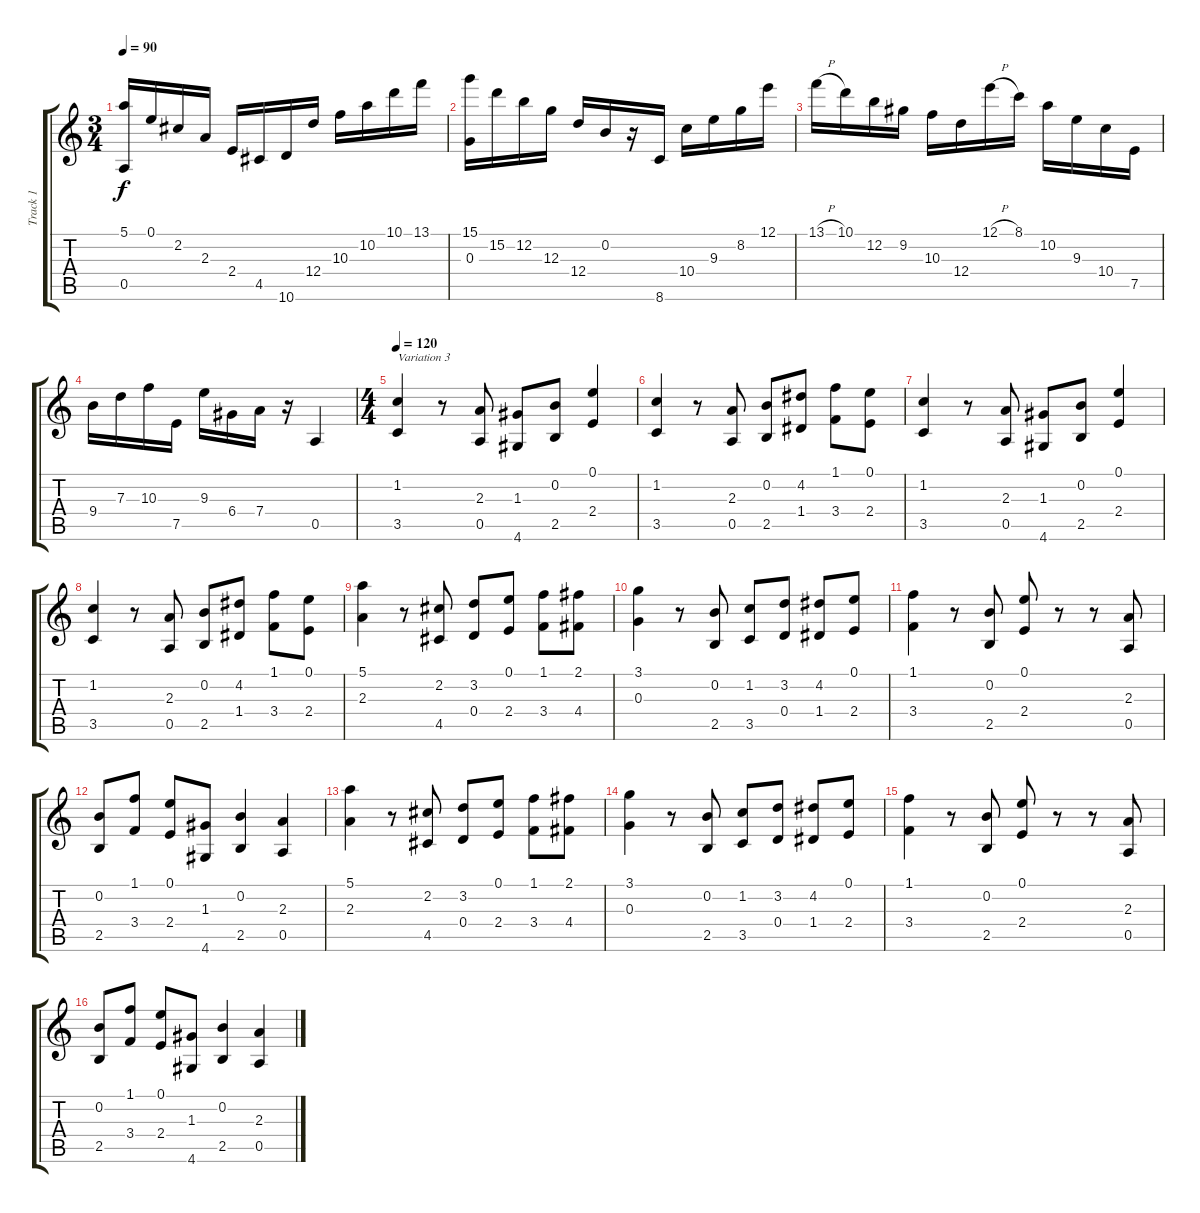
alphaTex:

\track ("Track 1" "Track 1") {instrument acousticguitarnylon}
\staff {score tabs}
\tuning (E4 B3 G3 D3 A2 E2) {hide}
\ts (3 4)
\tempo 90
\clef g2
\ks c
(5.1 0.5).16{dy f} 0.1.16 2.2.16 2.3.16 2.4.16 4.5.16 10.6.16 12.4.16 10.3.16 10.2.16 10.1.16 13.1.16 |
(15.1 0.3).16 15.2.16 12.2.16 12.3.16 12.4.16 0.2.16 r.16 8.6.16 10.4.16 9.3.16 8.2.16 12.1.16 |
13.1{h}.16 10.1.16 12.2.16 9.2.16 10.3.16 12.4.16 12.1{h}.16 8.1.16 10.2.16 9.3.16 10.4.16 7.5.16 |
9.4.16 7.3.16 10.3.16 7.5.16 9.3.16 6.4.16 7.4.16 r.16 0.5.4 |
\ts (4 4)
\tempo 120
(1.2 3.5).4{txt "Variation 3"} r.8 (2.3 0.5).8 (1.3 4.6).8 (0.2 2.5).8 (0.1 2.4).4 |
(1.2 3.5).4 r.8 (2.3 0.5).8 (0.2 2.5).8 (4.2 1.4).8 (1.1 3.4).8 (0.1 2.4).8 |
(1.2 3.5).4 r.8 (2.3 0.5).8 (1.3 4.6).8 (0.2 2.5).8 (0.1 2.4).4 |
(1.2 3.5).4 r.8 (2.3 0.5).8 (0.2 2.5).8 (4.2 1.4).8 (1.1 3.4).8 (0.1 2.4).8 |
(5.1 2.3).4 r.8 (2.2 4.5).8 (3.2 0.4).8 (0.1 2.4).8 (1.1 3.4).8 (2.1 4.4).8 |
(3.1 0.3).4 r.8 (0.2 2.5).8 (1.2 3.5).8 (3.2 0.4).8 (4.2 1.4).8 (0.1 2.4).8 |
(1.1 3.4).4 r.8 (0.2 2.5).8 (0.1 2.4).8 r.8 r.8 (2.3 0.5).8 |
(0.2 2.5).8 (1.1 3.4).8 (0.1 2.4).8 (1.3 4.6).8 (0.2 2.5).4 (2.3 0.5).4 |
(5.1 2.3).4 r.8 (2.2 4.5).8 (3.2 0.4).8 (0.1 2.4).8 (1.1 3.4).8 (2.1 4.4).8 |
(3.1 0.3).4 r.8 (0.2 2.5).8 (1.2 3.5).8 (3.2 0.4).8 (4.2 1.4).8 (0.1 2.4).8 |
(1.1 3.4).4 r.8 (0.2 2.5).8 (0.1 2.4).8 r.8 r.8 (2.3 0.5).8 |
(0.2 2.5).8 (1.1 3.4).8 (0.1 2.4).8 (1.3 4.6).8 (0.2 2.5).4 (2.3 0.5).4
